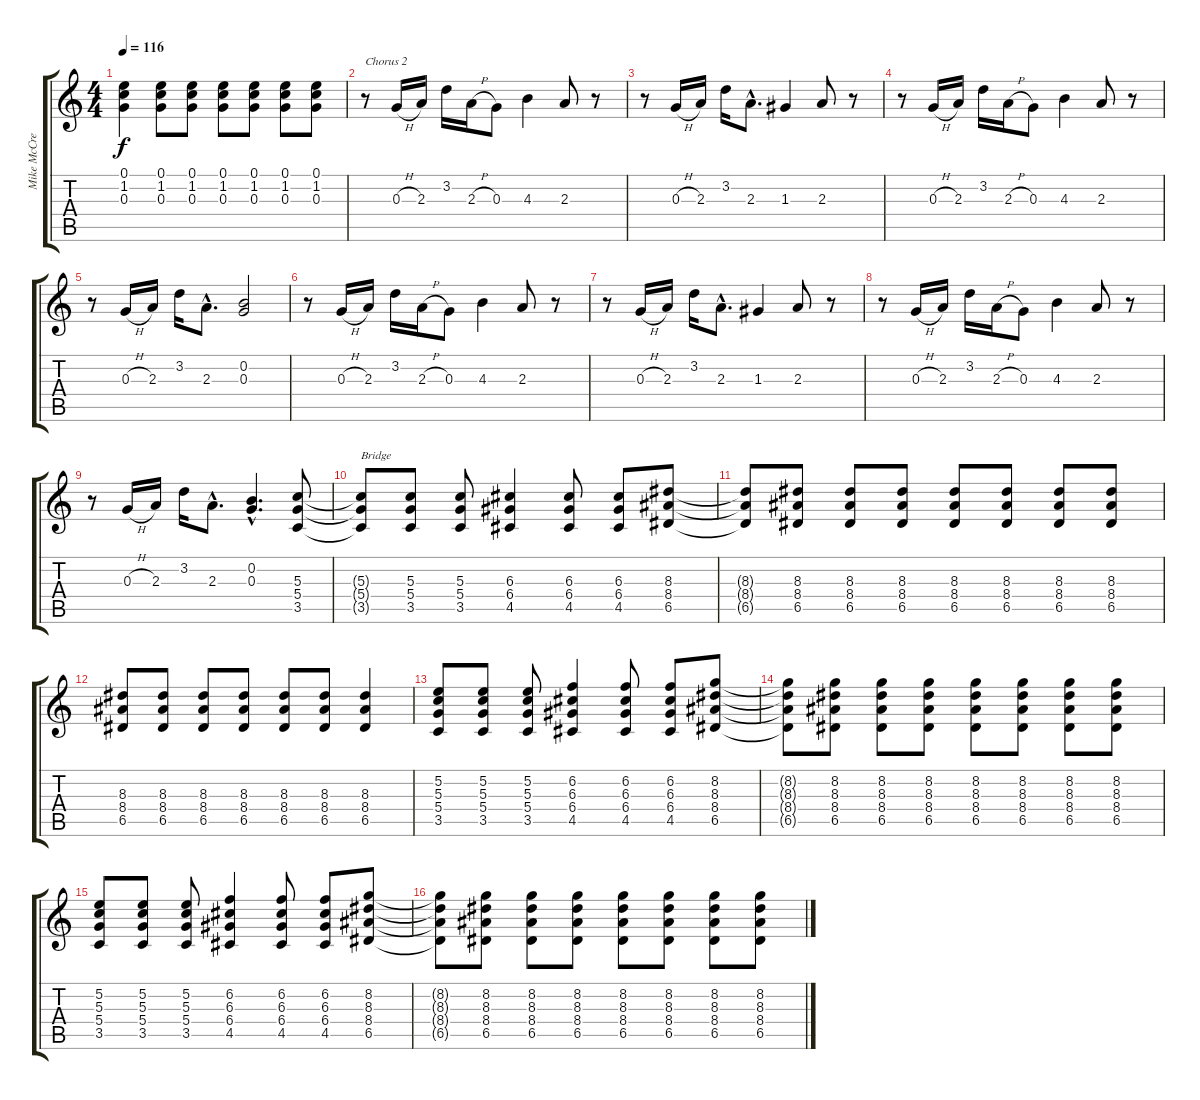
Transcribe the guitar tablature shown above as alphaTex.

\track ("Mike McCready" "Mike McCre") {instrument distortionguitar}
\staff {score tabs}
\tuning (E4 B3 G3 D3 A2 E2) {hide}
\ts (4 4)
\tempo 116
\clef g2
\ks c
(0.1 1.2 0.3).4{dy f} (0.1 1.2 0.3).8 (0.1 1.2 0.3).8 (0.1 1.2 0.3).8 (0.1 1.2 0.3).8 (0.1 1.2 0.3).8 (0.1 1.2 0.3).8 |
r.8{txt "Chorus 2"} 0.3{h}.16 2.3.16 3.2.16 2.3{h}.16 0.3.8 4.3.4 2.3.8 r.8 |
r.8 0.3{h}.16 2.3.16 3.2.16 2.3{hac}.8{d} 1.3.4 2.3.8 r.8 |
r.8 0.3{h}.16 2.3.16 3.2.16 2.3{h}.16 0.3.8 4.3.4 2.3.8 r.8 |
r.8 0.3{h}.16 2.3.16 3.2.16 2.3{hac}.8{d} (0.2 0.3).2 |
r.8 0.3{h}.16 2.3.16 3.2.16 2.3{h}.16 0.3.8 4.3.4 2.3.8 r.8 |
r.8 0.3{h}.16 2.3.16 3.2.16 2.3{hac}.8{d} 1.3.4 2.3.8 r.8 |
r.8 0.3{h}.16 2.3.16 3.2.16 2.3{h}.16 0.3.8 4.3.4 2.3.8 r.8 |
r.8 0.3{h}.16 2.3.16 3.2.16 2.3{hac}.8{d} (0.2{hac} 0.3{hac}).4{d} (5.3 5.4 3.5).8 |
(5.3{t} 5.4{t} 3.5{t}).8{txt "Bridge"} (5.3 5.4 3.5).8 (5.3 5.4 3.5).8 (6.3 6.4 4.5).4 (6.3 6.4 4.5).8 (6.3 6.4 4.5).8 (8.3 8.4 6.5).8 |
(8.3{t} 8.4{t} 6.5{t}).8 (8.3 8.4 6.5).8 (8.3 8.4 6.5).8 (8.3 8.4 6.5).8 (8.3 8.4 6.5).8 (8.3 8.4 6.5).8 (8.3 8.4 6.5).8 (8.3 8.4 6.5).8 |
(8.3 8.4 6.5).8 (8.3 8.4 6.5).8 (8.3 8.4 6.5).8 (8.3 8.4 6.5).8 (8.3 8.4 6.5).8 (8.3 8.4 6.5).8 (8.3 8.4 6.5).4 |
(5.2 5.3 5.4 3.5).8 (5.2 5.3 5.4 3.5).8 (5.2 5.3 5.4 3.5).8 (6.2 6.3 6.4 4.5).4 (6.2 6.3 6.4 4.5).8 (6.2 6.3 6.4 4.5).8 (8.2 8.3 8.4 6.5).8 |
(8.2{t} 8.3{t} 8.4{t} 6.5{t}).8 (8.2 8.3 8.4 6.5).8 (8.2 8.3 8.4 6.5).8 (8.2 8.3 8.4 6.5).8 (8.2 8.3 8.4 6.5).8 (8.2 8.3 8.4 6.5).8 (8.2 8.3 8.4 6.5).8 (8.2 8.3 8.4 6.5).8 |
(5.2 5.3 5.4 3.5).8 (5.2 5.3 5.4 3.5).8 (5.2 5.3 5.4 3.5).8 (6.2 6.3 6.4 4.5).4 (6.2 6.3 6.4 4.5).8 (6.2 6.3 6.4 4.5).8 (8.2 8.3 8.4 6.5).8 |
(8.2{t} 8.3{t} 8.4{t} 6.5{t}).8 (8.2 8.3 8.4 6.5).8 (8.2 8.3 8.4 6.5).8 (8.2 8.3 8.4 6.5).8 (8.2 8.3 8.4 6.5).8 (8.2 8.3 8.4 6.5).8 (8.2 8.3 8.4 6.5).8 (8.2 8.3 8.4 6.5).8
